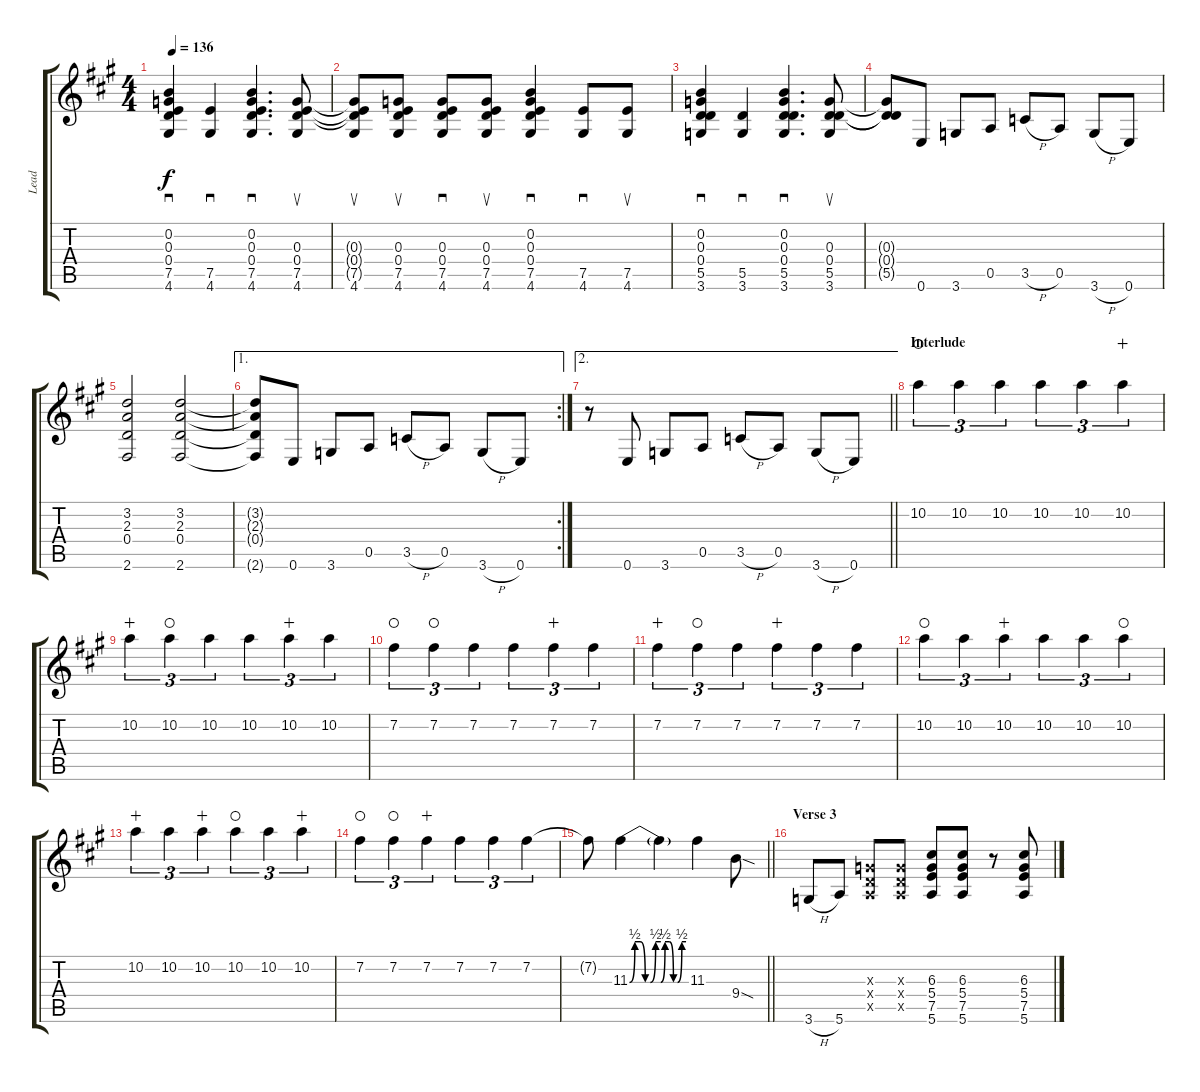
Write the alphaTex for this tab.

\track ("Lead" "Lead") {instrument overdrivenguitar}
\staff {score tabs}
\tuning (E4 B3 G3 D3 A2 E2) {hide}
\ts (4 4)
\tempo 136
\clef g2
\ks a
(0.2 0.3 0.4 7.5 4.6).4{sd dy f} (7.5 4.6).4{sd} (0.2 0.3 0.4 7.5 4.6).4{d sd} (0.3 0.4 7.5 4.6).8{su} |
(0.3{t} 0.4{t} 7.5{t} 4.6).8{su} (0.3 0.4 7.5 4.6).8{su} (0.3 0.4 7.5 4.6).8{sd} (0.3 0.4 7.5 4.6).8{su} (0.2 0.3 0.4 7.5 4.6).4{sd} (7.5 4.6).8{sd} (7.5 4.6).8{su} |
(0.2 0.3 0.4 5.5 3.6).4{sd} (5.5 3.6).4{sd} (0.2 0.3 0.4 5.5 3.6).4{d sd} (0.3 0.4 5.5 3.6).8{su} |
(0.3{t} 0.4{t} 5.5{t}).8 0.6.8 3.6.8 0.5.8 3.5{h}.8 0.5.8 3.6{h}.8 0.6.8 |
(3.2 2.3 0.4 2.6).2 (3.2 2.3 0.4 2.6).2 |
\ae 1
\rc 2
(3.2{t} 2.3{t} 0.4{t} 2.6{t}).8 0.6.8 3.6.8 0.5.8 3.5{h}.8 0.5.8 3.6{h}.8 0.6.8 |
\ae 2
\barLineRight lightlight
r.8 0.6.8 3.6.8 0.5.8 3.5{h}.8 0.5.8 3.6{h}.8 0.6.8 |
\section ("" "Interlude")
10.2.4{tu (3 2) waho} 10.2.4{tu (3 2)} 10.2.4{tu (3 2)} 10.2.4{tu (3 2)} 10.2.4{tu (3 2)} 10.2.4{tu (3 2) wahc} |
10.2.4{tu (3 2) wahc} 10.2.4{tu (3 2) waho} 10.2.4{tu (3 2)} 10.2.4{tu (3 2) volume 1} 10.2.4{tu (3 2) wahc} 10.2.4{tu (3 2)} |
7.2.4{tu (3 2) volume 9 waho} 7.2.4{tu (3 2) waho} 7.2.4{tu (3 2)} 7.2.4{tu (3 2)} 7.2.4{tu (3 2) wahc} 7.2.4{tu (3 2)} |
7.2.4{tu (3 2) wahc} 7.2.4{tu (3 2) waho} 7.2.4{tu (3 2)} 7.2.4{tu (3 2) volume 1 wahc} 7.2.4{tu (3 2)} 7.2.4{tu (3 2)} |
10.2.4{tu (3 2) volume 9 waho} 10.2.4{tu (3 2)} 10.2.4{tu (3 2) wahc} 10.2.4{tu (3 2)} 10.2.4{tu (3 2)} 10.2.4{tu (3 2) waho} |
10.2.4{tu (3 2) wahc} 10.2.4{tu (3 2)} 10.2.4{tu (3 2) wahc} 10.2.4{tu (3 2) volume 1 waho} 10.2.4{tu (3 2)} 10.2.4{tu (3 2) wahc} |
7.2.4{tu (3 2) volume 9 waho} 7.2.4{tu (3 2) waho} 7.2.4{tu (3 2) wahc} 7.2.4{tu (3 2)} 7.2.4{tu (3 2)} 7.2.4{tu (3 2)} |
\barLineRight lightlight
7.2{t}.8 11.3{be (custom 0 0 10 2 20 2 30 0 40 0 50 2 60 2)}.4 11.3{be (custom 0 0 10 2 20 2 30 0 40 0 50 2 60 2) t}.4 11.3.4 9.4{sod}.8 |
\section ("" "Verse 3")
3.6{h}.8 5.6.8 (0.3{x} 0.4{x} 0.5{x}).8 (0.3{x} 0.4{x} 0.5{x}).8 (6.3 5.4 7.5 5.6).8 (6.3 5.4 7.5 5.6).8 r.8 (6.3 5.4 7.5 5.6).8
